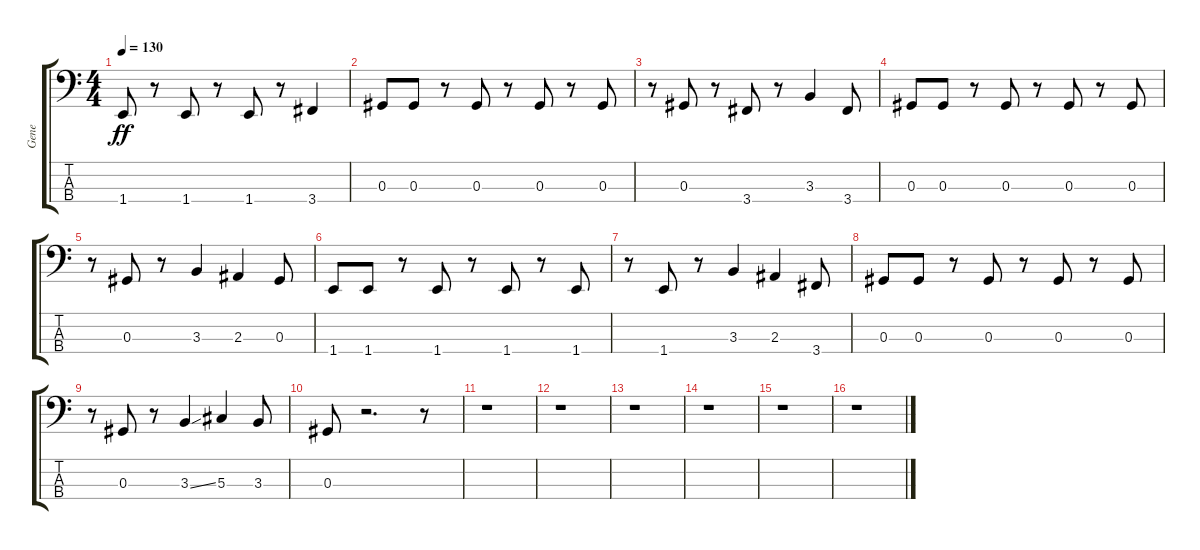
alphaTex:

\track ("Gene" "Gene") {instrument electricbasspick}
\staff {score tabs}
\tuning (Gb2 Db2 Ab1 Eb1) {hide}
\ts (4 4)
\tempo 130
\clef f4
\ks c
1.4.8{dy ff} r.8 1.4.8 r.8 1.4.8 r.8 3.4.4 |
0.3.8 0.3.8 r.8 0.3.8 r.8 0.3.8 r.8 0.3.8 |
r.8 0.3.8 r.8 3.4.8 r.8 3.3.4 3.4.8 |
0.3.8 0.3.8 r.8 0.3.8 r.8 0.3.8 r.8 0.3.8 |
r.8 0.3.8 r.8 3.3.4 2.3.4 0.3.8 |
1.4.8 1.4.8 r.8 1.4.8 r.8 1.4.8 r.8 1.4.8 |
r.8 1.4.8 r.8 3.3.4 2.3.4 3.4.8 |
0.3.8 0.3.8 r.8 0.3.8 r.8 0.3.8 r.8 0.3.8 |
r.8 0.3.8 r.8 3.3{ss}.4 5.3.4 3.3.8 |
0.3.8 r.2{d} r.8 |
r.1 |
r.1 |
r.1 |
r.1 |
r.1 |
r.1
